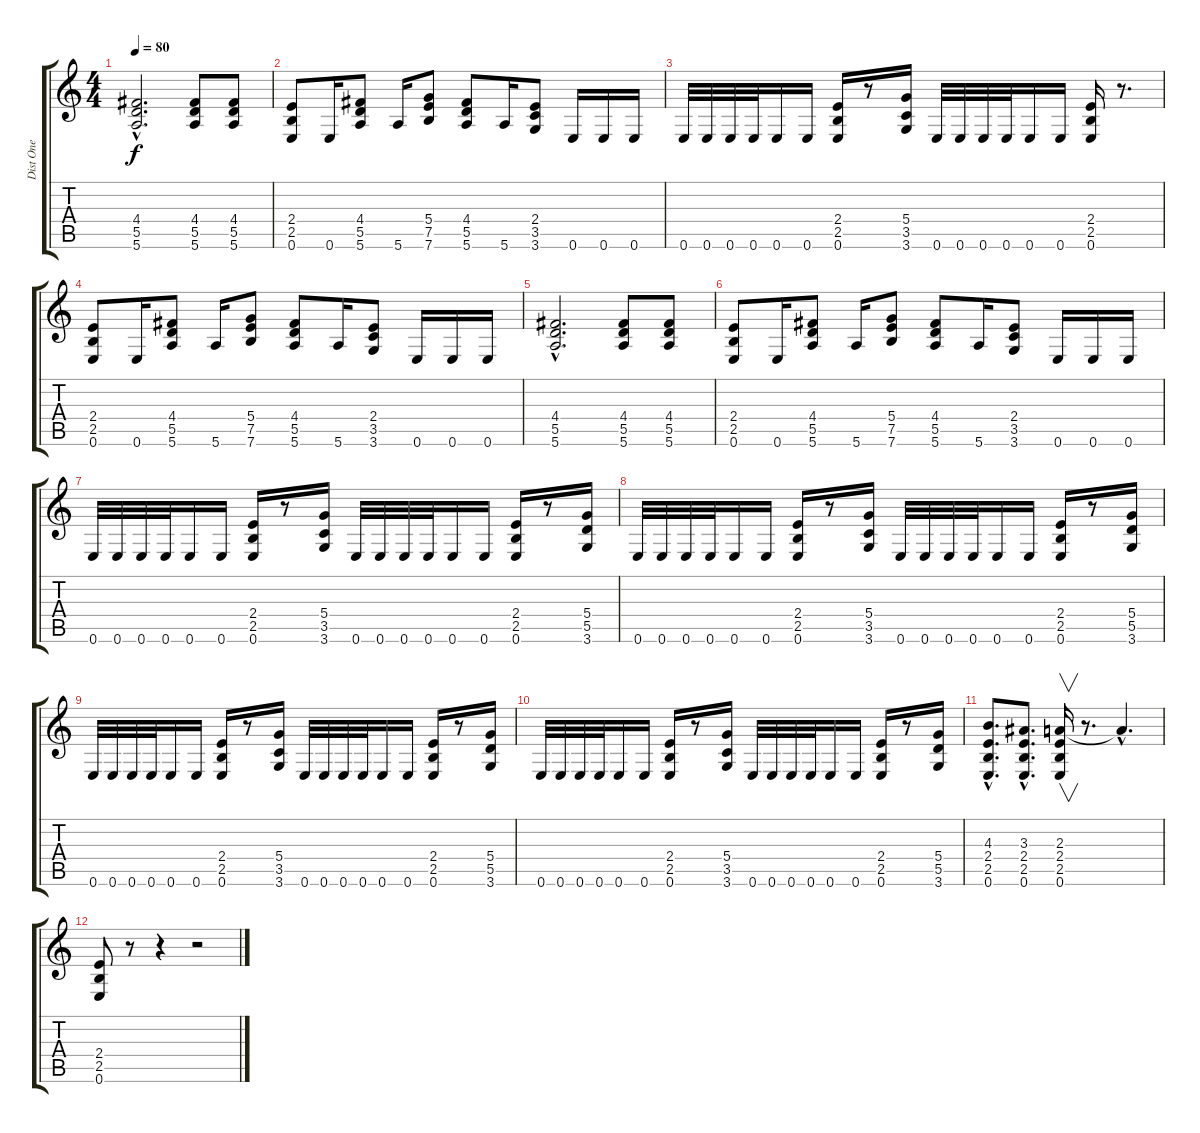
\track ("Dist One" "Dist One") {instrument overdrivenguitar}
\staff {score tabs}
\tuning (E4 B3 G3 D3 A2 E2) {hide}
\ts (4 4)
\tempo 80
\clef g2
\ks c
(4.4{hac} 5.5{hac} 5.6{hac}).2{d dy f} (4.4 5.5 5.6).8 (4.4 5.5 5.6).8 |
(2.4 2.5 0.6).8 0.6.16 (4.4 5.5 5.6).8 5.6.16 (5.4 7.5 7.6).8 (4.4 5.5 5.6).8 5.6.16 (2.4 3.5 3.6).8 0.6.16 0.6.16 0.6.16 |
0.6.32 0.6.32 0.6.32 0.6.32 0.6.16 0.6.16 (2.4 2.5 0.6).16 r.8 (5.4 3.5 3.6).16 0.6.32 0.6.32 0.6.32 0.6.32 0.6.16 0.6.16 (2.4 2.5 0.6).16 r.8{d} |
(2.4 2.5 0.6).8 0.6.16 (4.4 5.5 5.6).8 5.6.16 (5.4 7.5 7.6).8 (4.4 5.5 5.6).8 5.6.16 (2.4 3.5 3.6).8 0.6.16 0.6.16 0.6.16 |
(4.4{hac} 5.5{hac} 5.6{hac}).2{d} (4.4 5.5 5.6).8 (4.4 5.5 5.6).8 |
(2.4 2.5 0.6).8 0.6.16 (4.4 5.5 5.6).8 5.6.16 (5.4 7.5 7.6).8 (4.4 5.5 5.6).8 5.6.16 (2.4 3.5 3.6).8 0.6.16 0.6.16 0.6.16 |
0.6.32 0.6.32 0.6.32 0.6.32 0.6.16 0.6.16 (2.4 2.5 0.6).16 r.8 (5.4 3.5 3.6).16 0.6.32 0.6.32 0.6.32 0.6.32 0.6.16 0.6.16 (2.4 2.5 0.6).16 r.8 (5.4 5.5 3.6).16 |
0.6.32 0.6.32 0.6.32 0.6.32 0.6.16 0.6.16 (2.4 2.5 0.6).16 r.8 (5.4 3.5 3.6).16 0.6.32 0.6.32 0.6.32 0.6.32 0.6.16 0.6.16 (2.4 2.5 0.6).16 r.8 (5.4 5.5 3.6).16 |
0.6.32{volume 8} 0.6.32 0.6.32 0.6.32 0.6.16 0.6.16 (2.4 2.5 0.6).16 r.8 (5.4 3.5 3.6).16 0.6.32 0.6.32 0.6.32 0.6.32 0.6.16 0.6.16 (2.4 2.5 0.6).16 r.8 (5.4 5.5 3.6).16 |
0.6.32{volume 5} 0.6.32 0.6.32 0.6.32 0.6.16 0.6.16 (2.4 2.5 0.6).16 r.8 (5.4 3.5 3.6).16 0.6.32 0.6.32 0.6.32 0.6.32 0.6.16 0.6.16 (2.4 2.5 0.6).16 r.8 (5.4 5.5 3.6).16 |
(4.3{hac} 2.4{hac} 2.5{hac} 0.6{hac}).8{d} (3.3{hac} 2.4{hac} 2.5{hac} 0.6{hac}).8{d} (2.3 2.4 2.5 0.6).16{v} r.8{d} 2.3{hac t}.4{d} |
(2.4 2.5 0.6).8{volume 12} r.8 r.4 r.2
